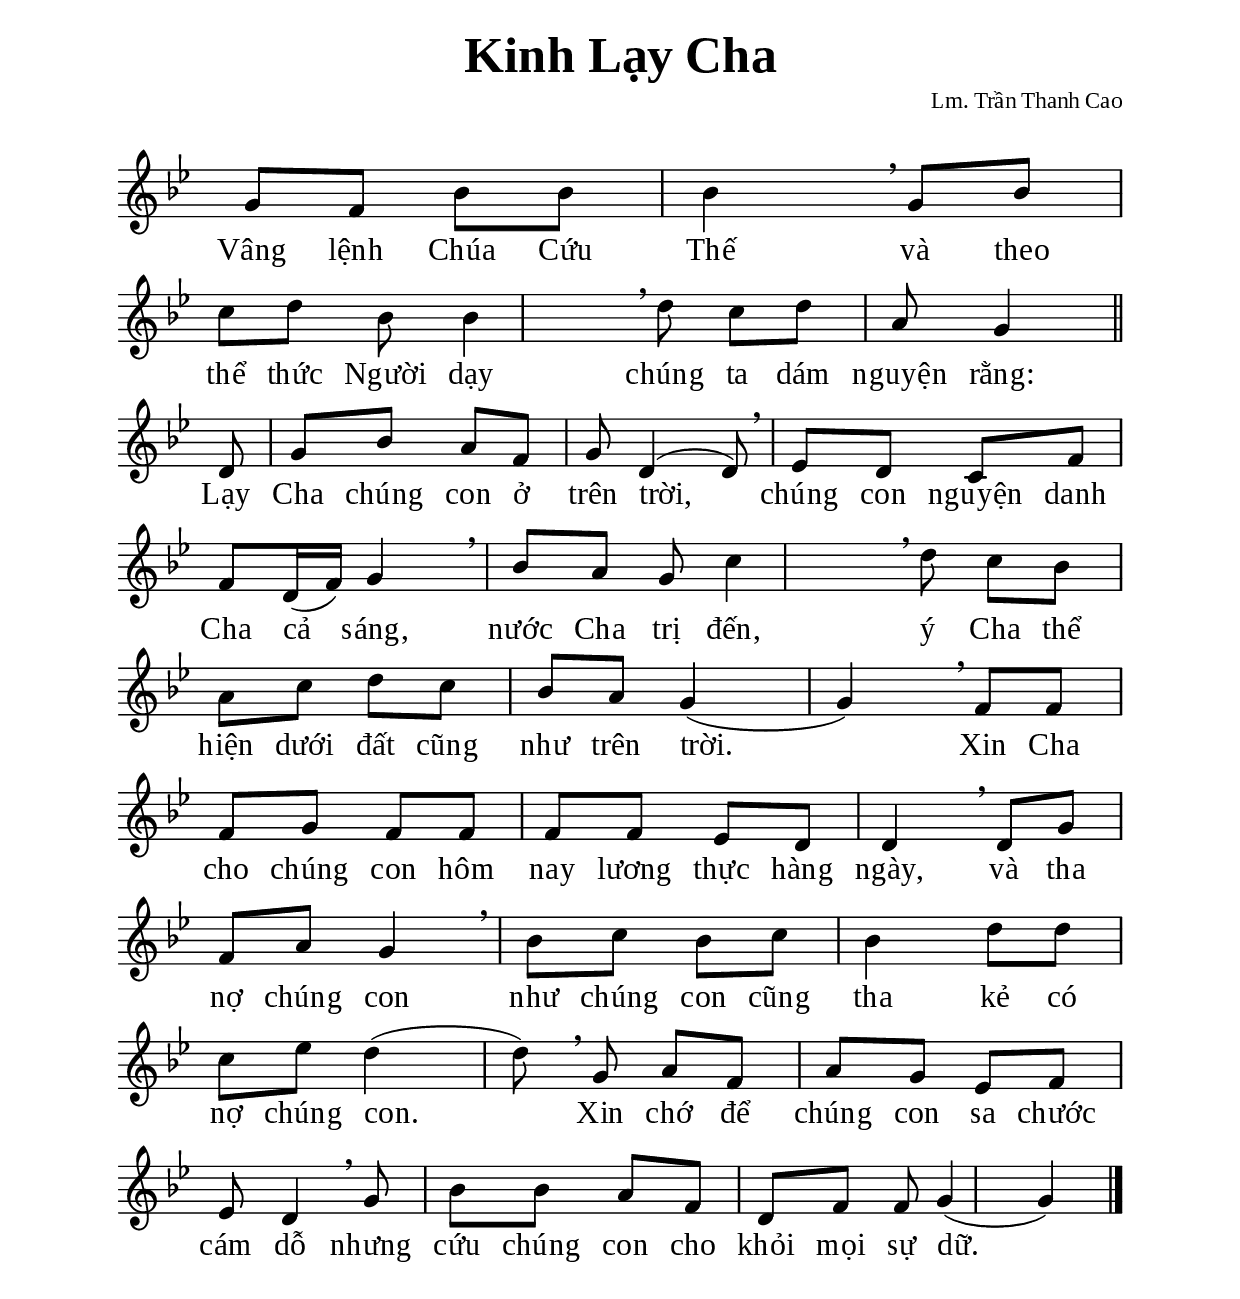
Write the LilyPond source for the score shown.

% Cài đặt chung
\version "2.20.0"
\include "english.ly"

\header {
  title = \markup { \fontsize #3 "Kinh Lạy Cha" }
  poet = " "
  composer = "Lm. Trần Thanh Cao"
  arranger = " "
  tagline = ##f
}

\paper {
  #(set-paper-size "a4")
  top-margin = 15\mm
  bottom-margin = 15\mm
  left-margin = 20\mm
  right-margin = 20\mm
  indent = #0
  #(define fonts
    (make-pango-font-tree
      "Liberation Serif"
      "Liberation Serif"
      "Liberation Serif"
      (/ 20 20)))
  page-count = #1
}

% Nhạc phiên khúc
nhacPhienKhucMot = \relative c'' {
  g8 f bf bf bf4 \breathe
  g8 bf c d bf bf4 \breathe
  d8 c d a g4 \bar "||"
  d8 g bf a f g d4 ^(d8) \breathe
  ef d c f f d16 (f) g4 \breathe
  bf8 a g c4 \breathe
  d8 c bf a c d c bf a g4 (g) \breathe
  f8 f f g f f f f ef d d4 \breathe
  d8 g f a g4 \breathe
  bf8 c bf c bf4 d8 d c ef d4 (d8) \breathe
  g,8 a f a g ef f ef d4 \breathe
  g8 bf bf a f d f f g4 (g) \bar "|."
}

% Lời phiên khúc
loiPhienKhucMot = \lyricmode {
  Vâng lệnh Chúa Cứu Thế và theo thể thức Người dạy
  chúng ta dám nguyện rằng:
  Lạy Cha chúng con ở trên trời,
  chúng con nguyện danh Cha cả sáng,
  nước Cha trị đến,
  ý Cha thể hiện dưới đất cũng như trên trời.
  Xin Cha cho chúng con hôm nay lương thực hàng ngày,
  và tha nợ chúng con
  như chúng con cũng tha kẻ có nợ chúng con.
  Xin chớ để chúng con sa chước cám dỗ
  nhưng cứu chúng con cho khỏi mọi sự dữ.
}


% Dàn trang
\score {
  \new ChoirStaff <<
    \new Staff = phienKhuc \with {
        \magnifyStaff #(magstep +1)
      }
      <<
      \new Voice = beSop {
        \key bf \major \time 2/4 \nhacPhienKhucMot
      }
    >>
    \new Lyrics \lyricsto beSop \loiPhienKhucMot
  >>
  \layout {
    \override Staff.TimeSignature.transparent = ##t
    \override Lyrics.LyricText.font-size = #+3
    \override Lyrics.LyricSpace.minimum-distance = #2.0
    \override Score.BarNumber.break-visibility = ##(#f #f #f)
    \set Score.barAlways = ##t
    \set Score.defaultBarType = ""
  } 
}
